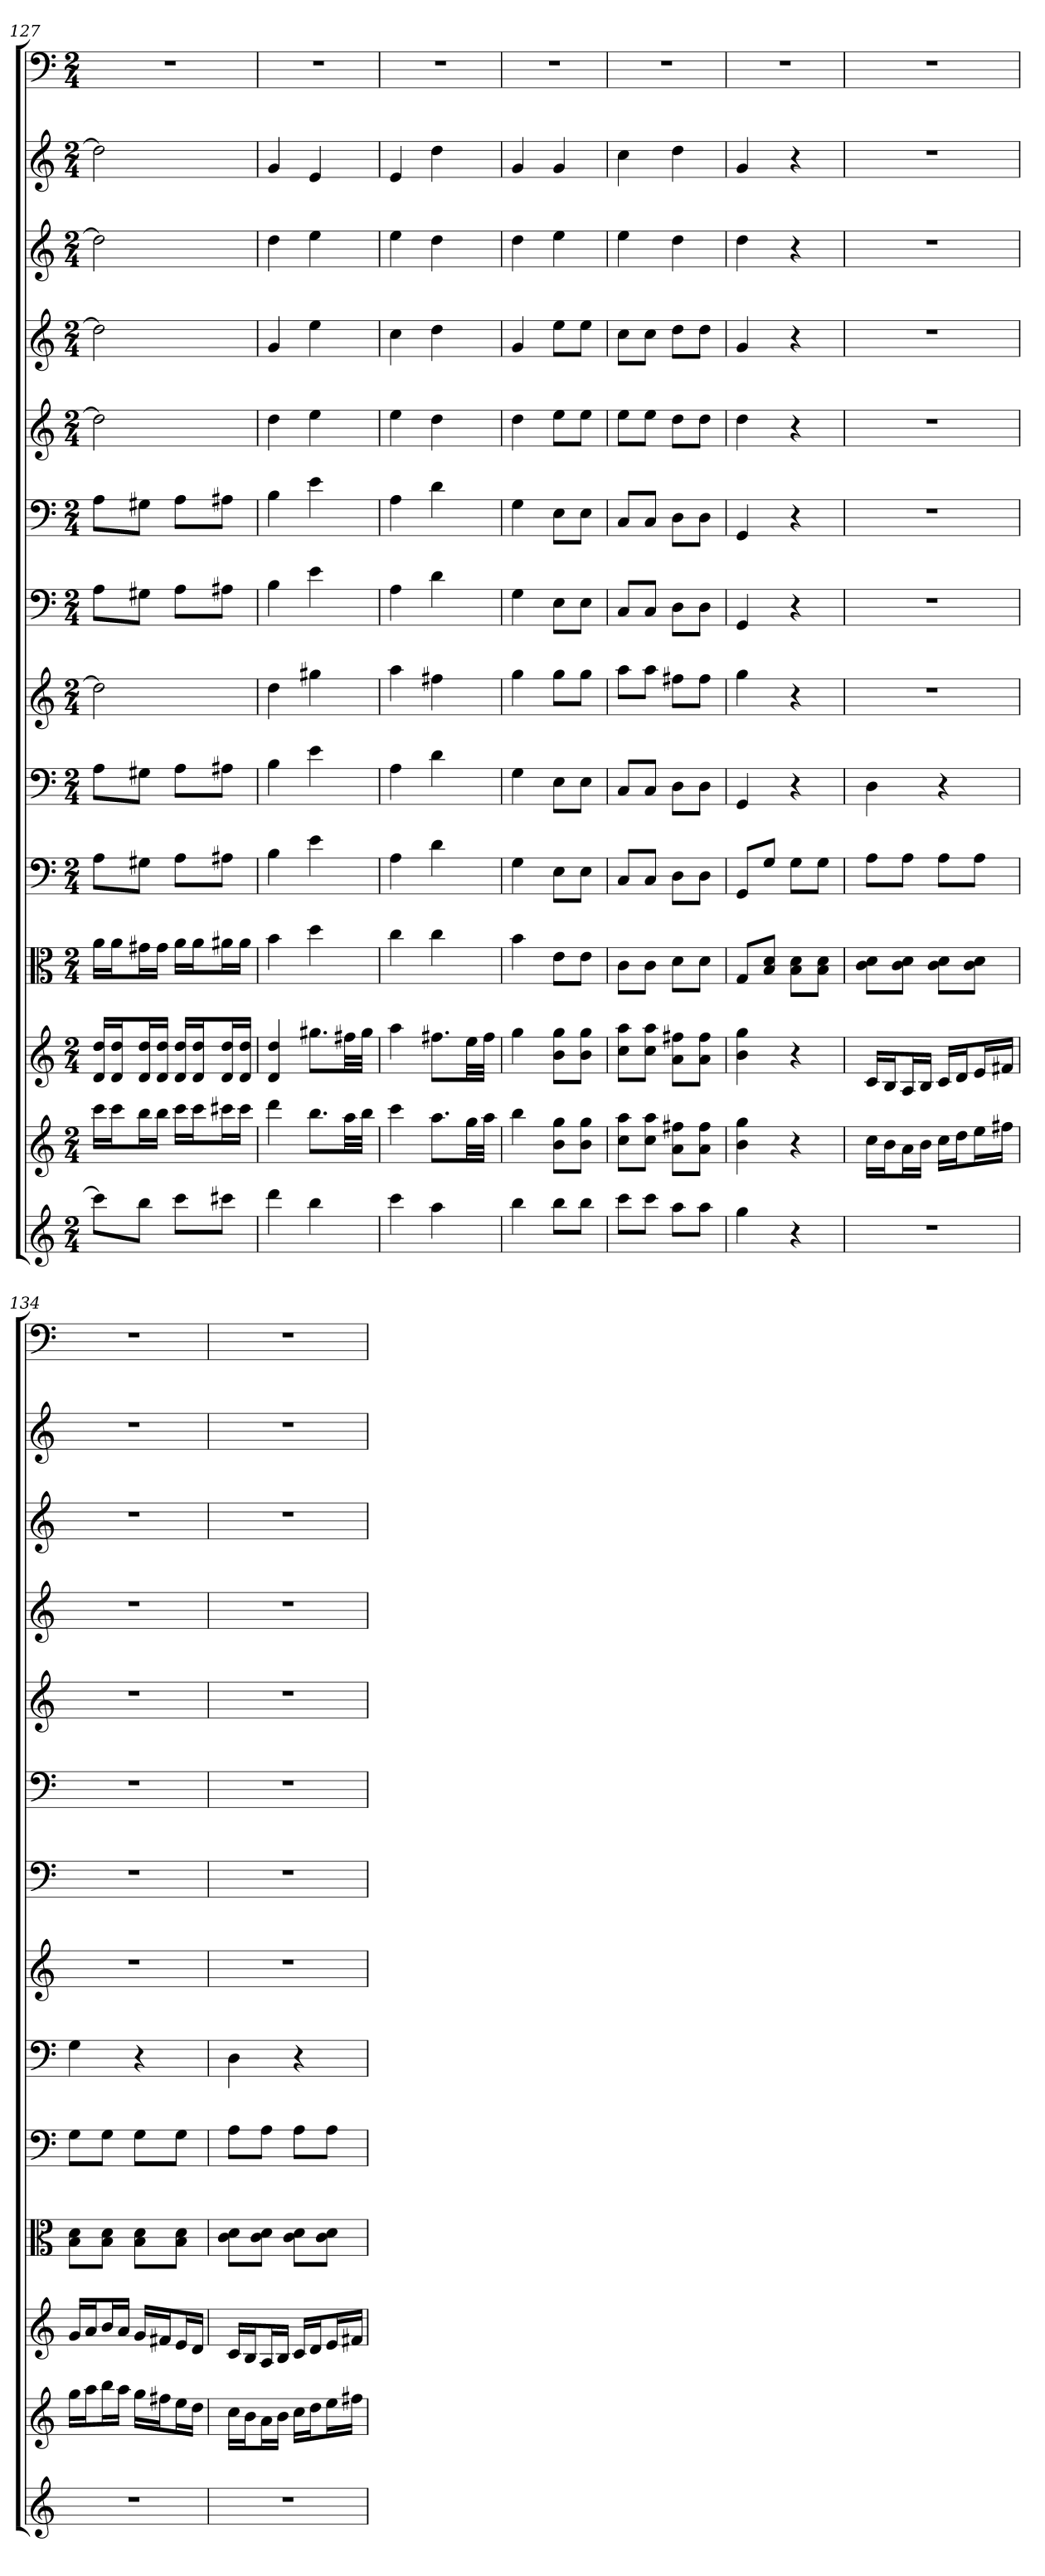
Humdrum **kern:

**kern	**kern	**kern	**kern	**kern	**kern	**kern	**kern	**kern	**kern	**kern	**kern	**kern	**kern
*part14	*part13	*part12	*part11	*part10	*part9	*part8	*part7	*part6	*part5	*part4	*part3	*part2	*part1
*staff14	*staff13	*staff12	*staff11	*staff10	*staff9	*staff8	*staff7	*staff6	*staff5	*staff4	*staff3	*staff2	*staff1
*	*	*	*clefC3	*clefF4	*clefF4	*	*clefF4	*clefF4	*	*	*	*	*clefF4
*k[]	*k[]	*k[]	*k[]	*k[]	*k[]	*k[]	*k[]	*k[]	*k[]	*k[]	*k[]	*k[]	*k[]
*C:	*C:	*C:	*C:	*C:	*C:	*C:	*C:	*C:	*C:	*C:	*C:	*C:	*C:
*M2/4	*M2/4	*M2/4	*M2/4	*M2/4	*M2/4	*M2/4	*M2/4	*M2/4	*M2/4	*M2/4	*M2/4	*M2/4	*M2/4
=127	=127	=127	=127	=127	=127	=127	=127	=127	=127	=127	=127	=127	=127
8cccL]	16cccLL	16d 16ddLL	16a\LL	8A\L	8A\L	2dd]	8A\L	8A\L	2dd]	2dd]	2dd]	2dd]	2r
.	16cccJ	16d 16ddJ	16a\J	.	.	.	.	.	.	.	.	.	.
8bbJ	16bbL	16d 16ddL	16g#X\L	8G#X\J	8G#X\J	.	8G#X\J	8G#X\J	.	.	.	.	.
.	16bbJJ	16d 16ddJJ	16g#\JJ	.	.	.	.	.	.	.	.	.	.
8cccL	16cccLL	16d 16ddLL	16a\LL	8A\L	8A\L	.	8A\L	8A\L	.	.	.	.	.
.	16cccJ	16d 16ddJ	16a\J	.	.	.	.	.	.	.	.	.	.
8ccc#XJ	16ccc#XL	16d 16ddL	16a#X\L	8A#X\J	8A#X\J	.	8A#X\J	8A#X\J	.	.	.	.	.
.	16ccc#JJ	16d 16ddJJ	16a#\JJ	.	.	.	.	.	.	.	.	.	.
=128	=128	=128	=128	=128	=128	=128	=128	=128	=128	=128	=128	=128	=128
4ddd	4ddd	4d 4dd	4b	4B	4B	4dd	4B	4B	4dd	4g	4dd	4g	2r
4bb	8.bbL	8.gg#XL	4dd	4e	4e	4gg#X	4e	4e	4ee	4ee	4ee	4e	.
.	32aaLL	32ff#XLL	.	.	.	.	.	.	.	.	.	.	.
.	32bbJJJ	32gg#JJJ	.	.	.	.	.	.	.	.	.	.	.
=129	=129	=129	=129	=129	=129	=129	=129	=129	=129	=129	=129	=129	=129
4ccc	4ccc	4aa	4cc	4A	4A	4aa	4A	4A	4ee	4cc	4ee	4e	2r
4aa	8.aaL	8.ff#XL	4cc	4d	4d	4ff#X	4d	4d	4dd	4dd	4dd	4dd	.
.	32ggLL	32eeLL	.	.	.	.	.	.	.	.	.	.	.
.	32aaJJJ	32ff#JJJ	.	.	.	.	.	.	.	.	.	.	.
=130	=130	=130	=130	=130	=130	=130	=130	=130	=130	=130	=130	=130	=130
4bb	4bb	4gg	4b	4G	4G	4gg	4G	4G	4dd	4g	4dd	4g	2r
8bbL	8b 8ggL	8b 8ggL	8e\L	8E\L	8E\L	8ggL	8E\L	8E\L	8eeL	8eeL	4ee	4g	.
8bbJ	8b 8ggJ	8b 8ggJ	8e\J	8E\J	8E\J	8ggJ	8E\J	8E\J	8eeJ	8eeJ	.	.	.
=131	=131	=131	=131	=131	=131	=131	=131	=131	=131	=131	=131	=131	=131
8cccL	8cc 8aaL	8cc 8aaL	8c\L	8C/L	8C/L	8aaL	8C/L	8C/L	8eeL	8ccL	4ee	4cc	2r
8cccJ	8cc 8aaJ	8cc 8aaJ	8c\J	8C/J	8C/J	8aaJ	8C/J	8C/J	8eeJ	8ccJ	.	.	.
8aaL	8a 8ff#XL	8a 8ff#XL	8d\L	8D\L	8D\L	8ff#XL	8D\L	8D\L	8ddL	8ddL	4dd	4dd	.
8aaJ	8a 8ff#J	8a 8ff#J	8d\J	8D\J	8D\J	8ff#J	8D\J	8D\J	8ddJ	8ddJ	.	.	.
=132	=132	=132	=132	=132	=132	=132	=132	=132	=132	=132	=132	=132	=132
4gg	4b 4gg	4b 4gg	8G/L	8GG/L	4GG	4gg	4GG	4GG	4dd	4g	4dd	4g	2r
.	.	.	8B/ 8d/J	8G/J	.	.	.	.	.	.	.	.	.
4r	4r	4r	8B\ 8d\L	8G\L	4r	4r	4r	4r	4r	4r	4r	4r	.
.	.	.	8B\ 8d\J	8G\J	.	.	.	.	.	.	.	.	.
=133	=133	=133	=133	=133	=133	=133	=133	=133	=133	=133	=133	=133	=133
2r	16ccLL	16cLL	8c\ 8d\L	8A\L	4D	2r	2r	2r	2r	2r	2r	2r	2r
.	16bJ	16BJ	.	.	.	.	.	.	.	.	.	.	.
.	16aL	16AL	8c\ 8d\J	8A\J	.	.	.	.	.	.	.	.	.
.	16bJJ	16BJJ	.	.	.	.	.	.	.	.	.	.	.
.	16ccLL	16cLL	8c\ 8d\L	8A\L	4r	.	.	.	.	.	.	.	.
.	16ddJ	16dJ	.	.	.	.	.	.	.	.	.	.	.
.	16eeL	16eL	8c\ 8d\J	8A\J	.	.	.	.	.	.	.	.	.
.	16ff#XJJ	16f#XJJ	.	.	.	.	.	.	.	.	.	.	.
=134	=134	=134	=134	=134	=134	=134	=134	=134	=134	=134	=134	=134	=134
2r	16ggLL	16gLL	8B\ 8d\L	8G\L	4G	2r	2r	2r	2r	2r	2r	2r	2r
.	16aaJ	16aJ	.	.	.	.	.	.	.	.	.	.	.
.	16bbL	16bL	8B\ 8d\J	8G\J	.	.	.	.	.	.	.	.	.
.	16aaJJ	16aJJ	.	.	.	.	.	.	.	.	.	.	.
.	16ggLL	16gLL	8B\ 8d\L	8G\L	4r	.	.	.	.	.	.	.	.
.	16ff#XJ	16f#XJ	.	.	.	.	.	.	.	.	.	.	.
.	16eeL	16eL	8B\ 8d\J	8G\J	.	.	.	.	.	.	.	.	.
.	16ddJJ	16dJJ	.	.	.	.	.	.	.	.	.	.	.
=135	=135	=135	=135	=135	=135	=135	=135	=135	=135	=135	=135	=135	=135
2r	16ccLL	16cLL	8c\ 8d\L	8A\L	4D	2r	2r	2r	2r	2r	2r	2r	2r
.	16bJ	16BJ	.	.	.	.	.	.	.	.	.	.	.
.	16aL	16AL	8c\ 8d\J	8A\J	.	.	.	.	.	.	.	.	.
.	16bJJ	16BJJ	.	.	.	.	.	.	.	.	.	.	.
.	16ccLL	16cLL	8c\ 8d\L	8A\L	4r	.	.	.	.	.	.	.	.
.	16ddJ	16dJ	.	.	.	.	.	.	.	.	.	.	.
.	16eeL	16eL	8c\ 8d\J	8A\J	.	.	.	.	.	.	.	.	.
.	16ff#XJJ	16f#XJJ	.	.	.	.	.	.	.	.	.	.	.
=	=	=	=	=	=	=	=	=	=	=	=	=	=
*-	*-	*-	*-	*-	*-	*-	*-	*-	*-	*-	*-	*-	*-
